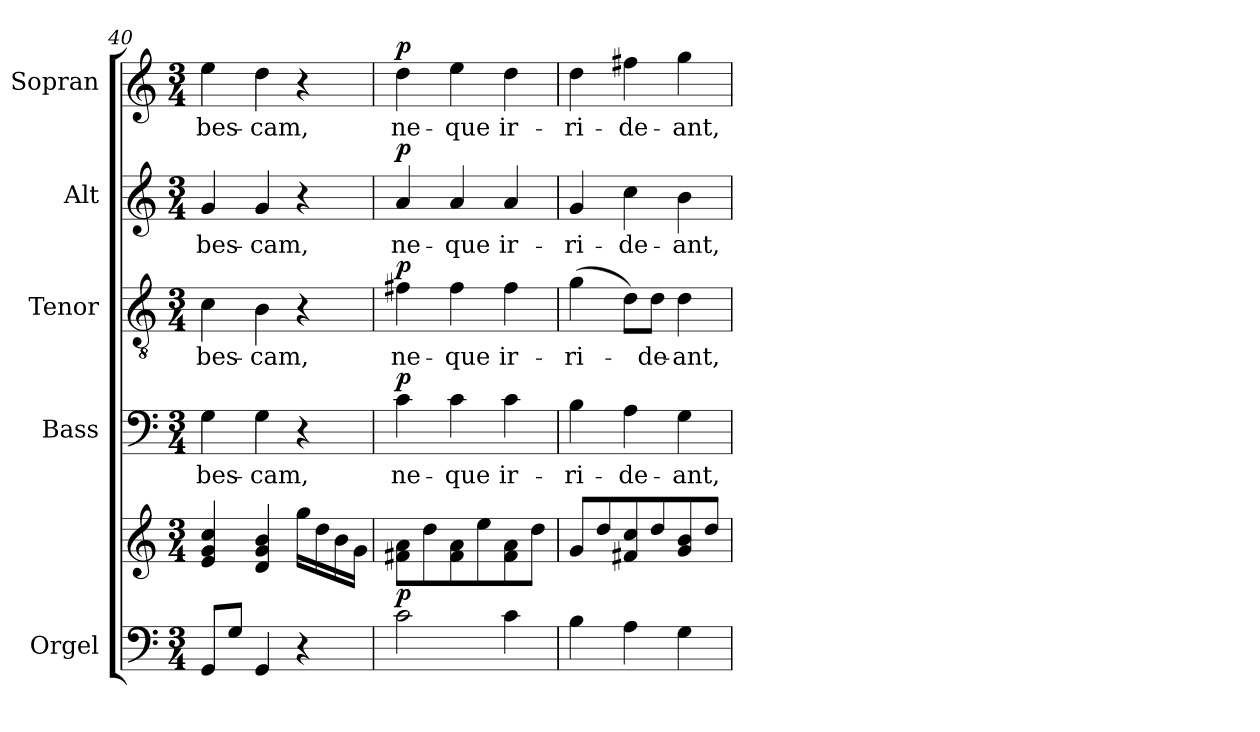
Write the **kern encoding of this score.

**kern	**kern	**dynam	**kern	**text	**dynam	**kern	**text	**dynam	**kern	**text	**dynam	**kern	**text	**dynam
*part5	*part5	*part5	*part4	*part4	*part4	*part3	*part3	*part3	*part2	*part2	*part2	*part1	*part1	*part1
*staff6	*staff5	*staff5/6	*staff4	*staff4	*staff4	*staff3	*staff3	*staff3	*staff2	*staff2	*staff2	*staff1	*staff1	*staff1
*I"Orgel	*	*	*I"Bass	*	*	*I"Tenor	*	*	*I"Alt	*	*	*I"Sopran	*	*
*I'Org.	*	*	*I'B.	*	*	*I'T.	*	*	*I'A.	*	*	*I'S.	*	*
*clefF4	*clefG2	*	*clefF4	*	*	*clefGv2	*	*	*clefG2	*	*	*clefG2	*	*
*k[]	*k[]	*	*k[]	*	*	*k[]	*	*	*k[]	*	*	*k[]	*	*
*C:	*C:	*	*C:	*	*	*C:	*	*	*C:	*	*	*C:	*	*
*M3/4	*M3/4	*	*M3/4	*	*	*M3/4	*	*	*M3/4	*	*	*M3/4	*	*
=40	=40	=40	=40	=40	=40	=40	=40	=40	=40	=40	=40	=40	=40	=40
!	!	!	!	!LO:LY:b	!	!	!LO:LY:b	!	!	!LO:LY:b	!	!	!LO:LY:b	!
8GG/L	4e/ 4g/ 4cc/	.	4G\	-bes-	.	4c\	-bes-	.	4g/	-bes-	.	4ee\	-bes-	.
8G/J	.	.	.	.	.	.	.	.	.	.	.	.	.	.
!	!	!	!	!LO:LY:b	!	!	!LO:LY:b	!	!	!LO:LY:b	!	!	!LO:LY:b	!
4GG/	4d/ 4g/ 4b/	.	4G\	-cam,	.	4B\	-cam,	.	4g/	-cam,	.	4dd\	-cam,	.
4r	16gg\LL	.	4r	.	.	4r	.	.	4r	.	.	4r	.	.
.	16dd\	.	.	.	.	.	.	.	.	.	.	.	.	.
.	16b\	.	.	.	.	.	.	.	.	.	.	.	.	.
.	16g\JJ	.	.	.	.	.	.	.	.	.	.	.	.	.
=41	=41	=41	=41	=41	=41	=41	=41	=41	=41	=41	=41	=41	=41	=41
!	!	!LO:DY:b	!	!LO:LY:b	!LO:DY:a	!	!LO:LY:b	!LO:DY:a	!	!LO:LY:b	!LO:DY:a	!	!LO:LY:b	!LO:DY:a
2c\	8f#X\ 8a\L	p	4c\	ne-	p	4f#X\	ne-	p	4a/	ne-	p	4dd\	ne-	p
.	8dd\	.	.	.	.	.	.	.	.	.	.	.	.	.
!	!	!	!	!LO:LY:b	!	!	!LO:LY:b	!	!	!LO:LY:b	!	!	!LO:LY:b	!
.	8f#\ 8a\	.	4c\	-que	.	4f#\	-que	.	4a/	-que	.	4ee\	-que	.
.	8ee\	.	.	.	.	.	.	.	.	.	.	.	.	.
!	!	!	!	!LO:LY:b	!	!	!LO:LY:b	!	!	!LO:LY:b	!	!	!LO:LY:b	!
4c\	8f#\ 8a\	.	4c\	ir-	.	4f#\	ir-	.	4a/	ir-	.	4dd\	ir-	.
.	8dd\J	.	.	.	.	.	.	.	.	.	.	.	.	.
=42	=42	=42	=42	=42	=42	=42	=42	=42	=42	=42	=42	=42	=42	=42
!	!	!	!	!LO:LY:b	!	!	!LO:LY:b	!	!	!LO:LY:b	!	!	!LO:LY:b	!
4B\	8g/L	.	4B\	-ri-	.	(>4g\	-ri-	.	4g/	-ri-	.	4dd\	-ri-	.
.	8dd/	.	.	.	.	.	.	.	.	.	.	.	.	.
!	!	!	!	!LO:LY:b	!	!	!	!	!	!LO:LY:b	!	!	!LO:LY:b	!
4A\	8f#X/ 8cc/	.	4A\	-de-	.	8d\L)	.	.	4cc\	-de-	.	4ff#X\	-de-	.
!	!	!	!	!	!	!	!LO:LY:b	!	!	!	!	!	!	!
.	8dd/	.	.	.	.	8d\J	-de-	.	.	.	.	.	.	.
!	!	!	!	!LO:LY:b	!	!	!LO:LY:b	!	!	!LO:LY:b	!	!	!LO:LY:b	!
4G\	8g/ 8b/	.	4G\	-ant,	.	4d\	-ant,	.	4b\	-ant,	.	4gg\	-ant,	.
.	8dd/J	.	.	.	.	.	.	.	.	.	.	.	.	.
=	=	=	=	=	=	=	=	=	=	=	=	=	=	=
*-	*-	*-	*-	*-	*-	*-	*-	*-	*-	*-	*-	*-	*-	*-
